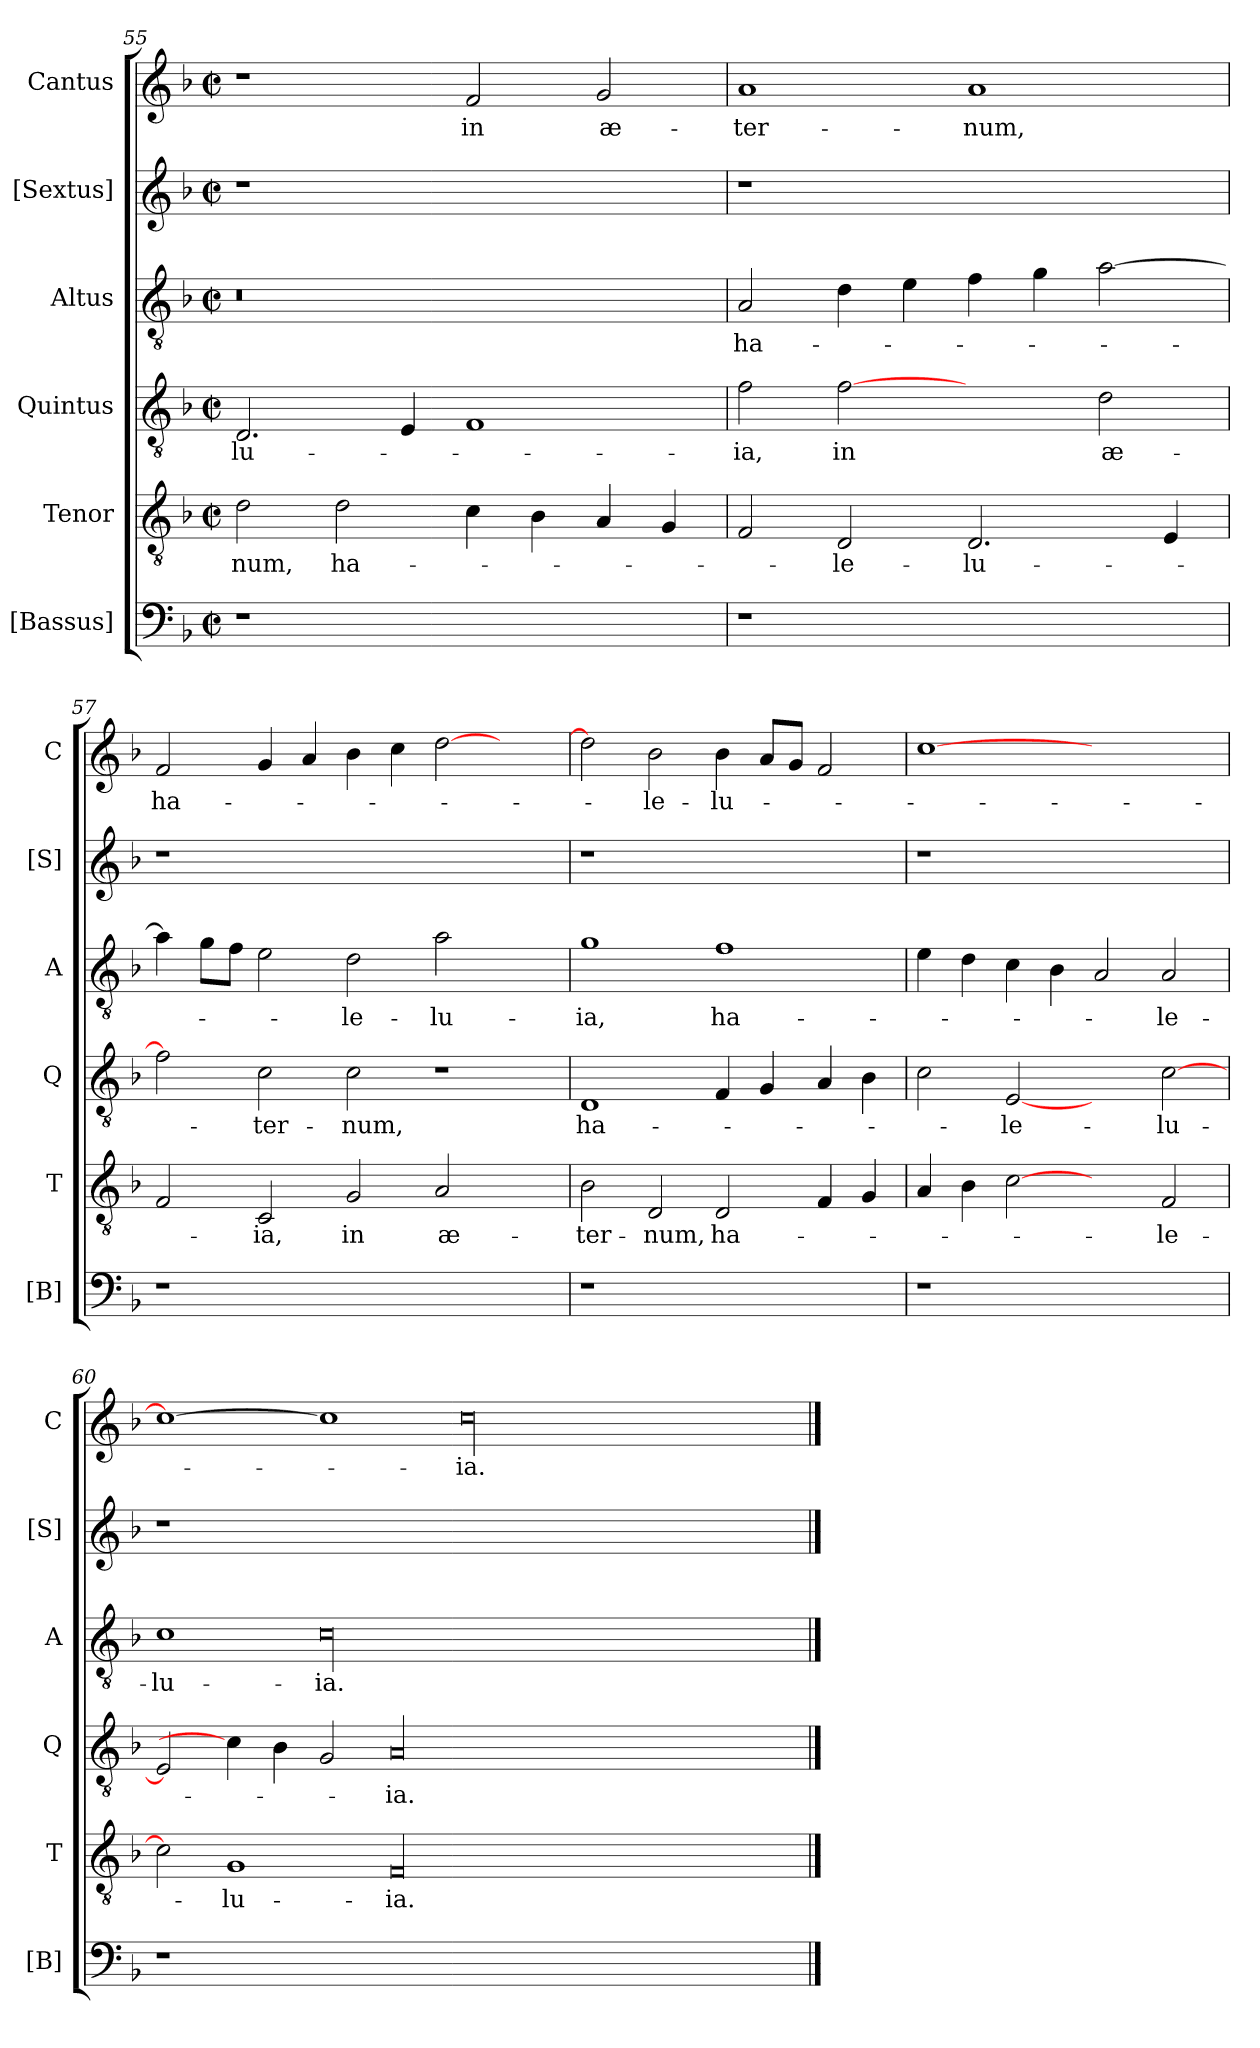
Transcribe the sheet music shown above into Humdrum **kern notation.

**kern	**kern	**text	**kern	**text	**kern	**text	**kern	**kern	**text
*part6	*part5	*part5	*part4	*part4	*part3	*part3	*part2	*part1	*part1
*staff6	*staff5	*staff5	*staff4	*staff4	*staff3	*staff3	*staff2	*staff1	*staff1
*I"[Bassus]	*I"Tenor	*	*I"Quintus	*	*I"Altus	*	*I"[Sextus]	*I"Cantus	*
*I'[B]	*I'T	*	*I'Q	*	*I'A	*	*I'[S]	*I'C	*
*clefF4	*clefGv2	*	*clefGv2	*	*clefGv2	*	*clefG2	*clefG2	*
*k[b-]	*k[b-]	*	*k[b-]	*	*k[b-]	*	*k[b-]	*k[b-]	*
*F:	*F:	*	*F:	*	*F:	*	*F:	*F:	*
*M2/2	*M2/2	*	*M2/2	*	*M2/2	*	*M2/2	*M2/2	*
*met(c|)	*met(c|)	*	*met(c|)	*	*met(c|)	*	*met(c|)	*met(c|)	*
=55	=55	=55	=55	=55	=55	=55	=55	=55	=55
!	!	!	!	!	!LO:N:vis=0	!	!	!	!
1r	2d\	-num,	2.D/	-lu-	1r	.	1r	1r	.
.	2d\	ha-	.	.	.	.	.	.	.
.	.	.	4E/	.	.	.	.	.	.
1ryy	4c\	.	1F/	.	1ryy	.	1ryy	2f/	in
.	4B-\	.	.	.	.	.	.	.	.
.	4A/	.	.	.	.	.	.	2g/	æ-
.	4G/	.	.	.	.	.	.	.	.
=56	=56	=56	=56	=56	=56	=56	=56	=56	=56
1r	2F/	.	2f\	-ia,	2A/	ha-	1r	1a/	-ter-
.	2D/	-le-	[2f\	in	4d\	.	.	.	.
.	.	.	.	.	4e\	.	.	.	.
1ryy	2.D/	-lu-	2ryy	.	4f\	.	1ryy	1a/	-num,
.	.	.	.	.	4g\	.	.	.	.
.	.	.	2d\	æ-	[2a\	.	.	.	.
.	4E/	.	.	.	.	.	.	.	.
=57	=57	=57	=57	=57	=57	=57	=57	=57	=57
1r	2F/	.	2f\]	.	4a\]	.	1r	2f/	ha-
.	.	.	.	.	8g\L	.	.	.	.
.	.	.	.	.	8f\J	.	.	.	.
.	2C/	-ia,	2c\	-ter-	2e\	.	.	4g/	.
.	.	.	.	.	.	.	.	4a/	.
1ryy	2G/	in	2c\	-num,	2d\	-le-	1ryy	4b-\	.
.	.	.	.	.	.	.	.	4cc\	.
.	2A/	æ-	1r	.	2a\	-lu-	.	[2dd\	.
2ryy	2ryy	.	.	.	2ryy	.	2ryy	2ryy	.
=58	=58	=58	=58	=58	=58	=58	=58	=58	=58
1r	2B-\	-ter-	1D/	ha-	1g\	-ia,	1r	2dd\]	.
.	2D/	-num,	.	.	.	.	.	2b-\	-le-
1ryy	2D/	ha-	4F/	.	1f\	ha-	1ryy	4b-\	-lu-
.	.	.	4G/	.	.	.	.	8a/L	.
.	.	.	.	.	.	.	.	8g/J	.
.	4F/	.	4A/	.	.	.	.	2f/	.
.	4G/	.	4B-\	.	.	.	.	.	.
=59	=59	=59	=59	=59	=59	=59	=59	=59	=59
1r	4A/	.	2c\	.	4e\	.	1r	[1cc\	.
.	4B-\	.	.	.	4d\	.	.	.	.
.	[2c\	.	[2E/	-le-	4c\	.	.	.	.
.	.	.	.	.	4B-\	.	.	.	.
1ryy	2ryy	.	2ryy	.	2A/	.	1ryy	1ryy	.
.	2F/	-le-	[2c\	-lu-	2A/	-le-	.	.	.
=60	=60	=60	=60	=60	=60	=60	=60	=60	=60
1r	2c\]	.	2E/]	.	1c\	-lu-	1r	1cc\_	.
.	1G/	-lu-	4c\]	.	.	.	.	.	.
.	.	.	4B-\	.	.	.	.	.	.
00ryy	.	.	2G/	.	00c\	-ia.	00ryy	1cc\]	.
.	00F/	-ia.	00A/	-ia.	.	.	.	.	.
.	.	.	.	.	.	.	.	00cc\	-ia.
1ryy	.	.	.	.	1ryy	.	1ryy	.	.
.	2ryy	.	2ryy	.	.	.	.	.	.
==	==	==	==	==	==	==	==	==	==
*-	*-	*-	*-	*-	*-	*-	*-	*-	*-
